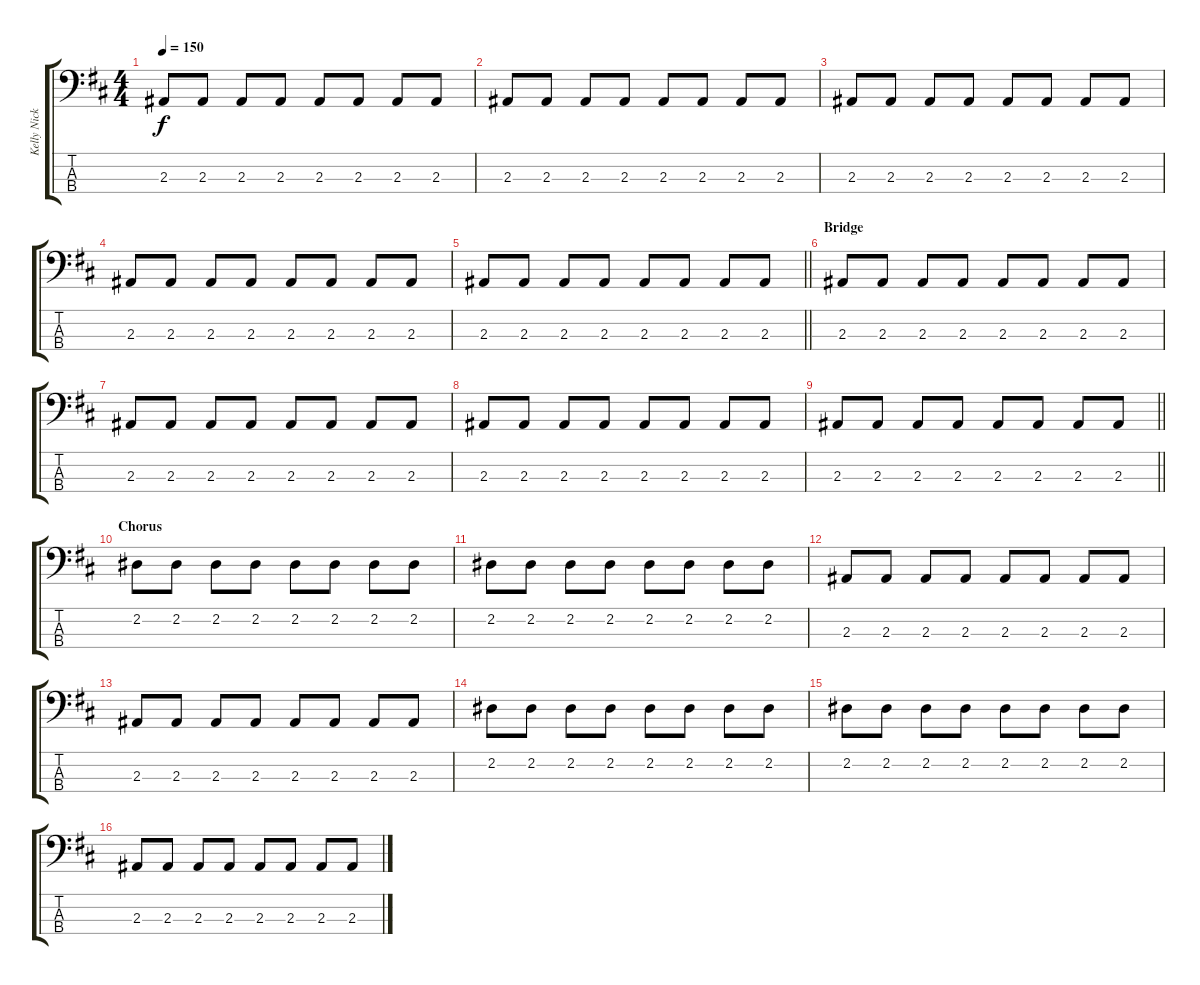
\track ("Kelly Nickels" "Kelly Nick") {instrument electricbasspick}
\staff {score tabs}
\tuning (Gb2 Db2 Ab1 Eb1) {hide}
\ts (4 4)
\tempo 150
\clef f4
\ks d
2.3.8{dy f} 2.3.8 2.3.8 2.3.8 2.3.8 2.3.8 2.3.8 2.3.8 |
2.3.8 2.3.8 2.3.8 2.3.8 2.3.8 2.3.8 2.3.8 2.3.8 |
2.3.8 2.3.8 2.3.8 2.3.8 2.3.8 2.3.8 2.3.8 2.3.8 |
2.3.8 2.3.8 2.3.8 2.3.8 2.3.8 2.3.8 2.3.8 2.3.8 |
\barLineRight lightlight
2.3.8 2.3.8 2.3.8 2.3.8 2.3.8 2.3.8 2.3.8 2.3.8 |
\section ("" "Bridge")
2.3.8 2.3.8 2.3.8 2.3.8 2.3.8 2.3.8 2.3.8 2.3.8 |
2.3.8 2.3.8 2.3.8 2.3.8 2.3.8 2.3.8 2.3.8 2.3.8 |
2.3.8 2.3.8 2.3.8 2.3.8 2.3.8 2.3.8 2.3.8 2.3.8 |
\barLineRight lightlight
2.3.8 2.3.8 2.3.8 2.3.8 2.3.8 2.3.8 2.3.8 2.3.8 |
\section ("" "Chorus")
2.2.8 2.2.8 2.2.8 2.2.8 2.2.8 2.2.8 2.2.8 2.2.8 |
2.2.8 2.2.8 2.2.8 2.2.8 2.2.8 2.2.8 2.2.8 2.2.8 |
2.3.8 2.3.8 2.3.8 2.3.8 2.3.8 2.3.8 2.3.8 2.3.8 |
2.3.8 2.3.8 2.3.8 2.3.8 2.3.8 2.3.8 2.3.8 2.3.8 |
2.2.8 2.2.8 2.2.8 2.2.8 2.2.8 2.2.8 2.2.8 2.2.8 |
2.2.8 2.2.8 2.2.8 2.2.8 2.2.8 2.2.8 2.2.8 2.2.8 |
2.3.8 2.3.8 2.3.8 2.3.8 2.3.8 2.3.8 2.3.8 2.3.8
